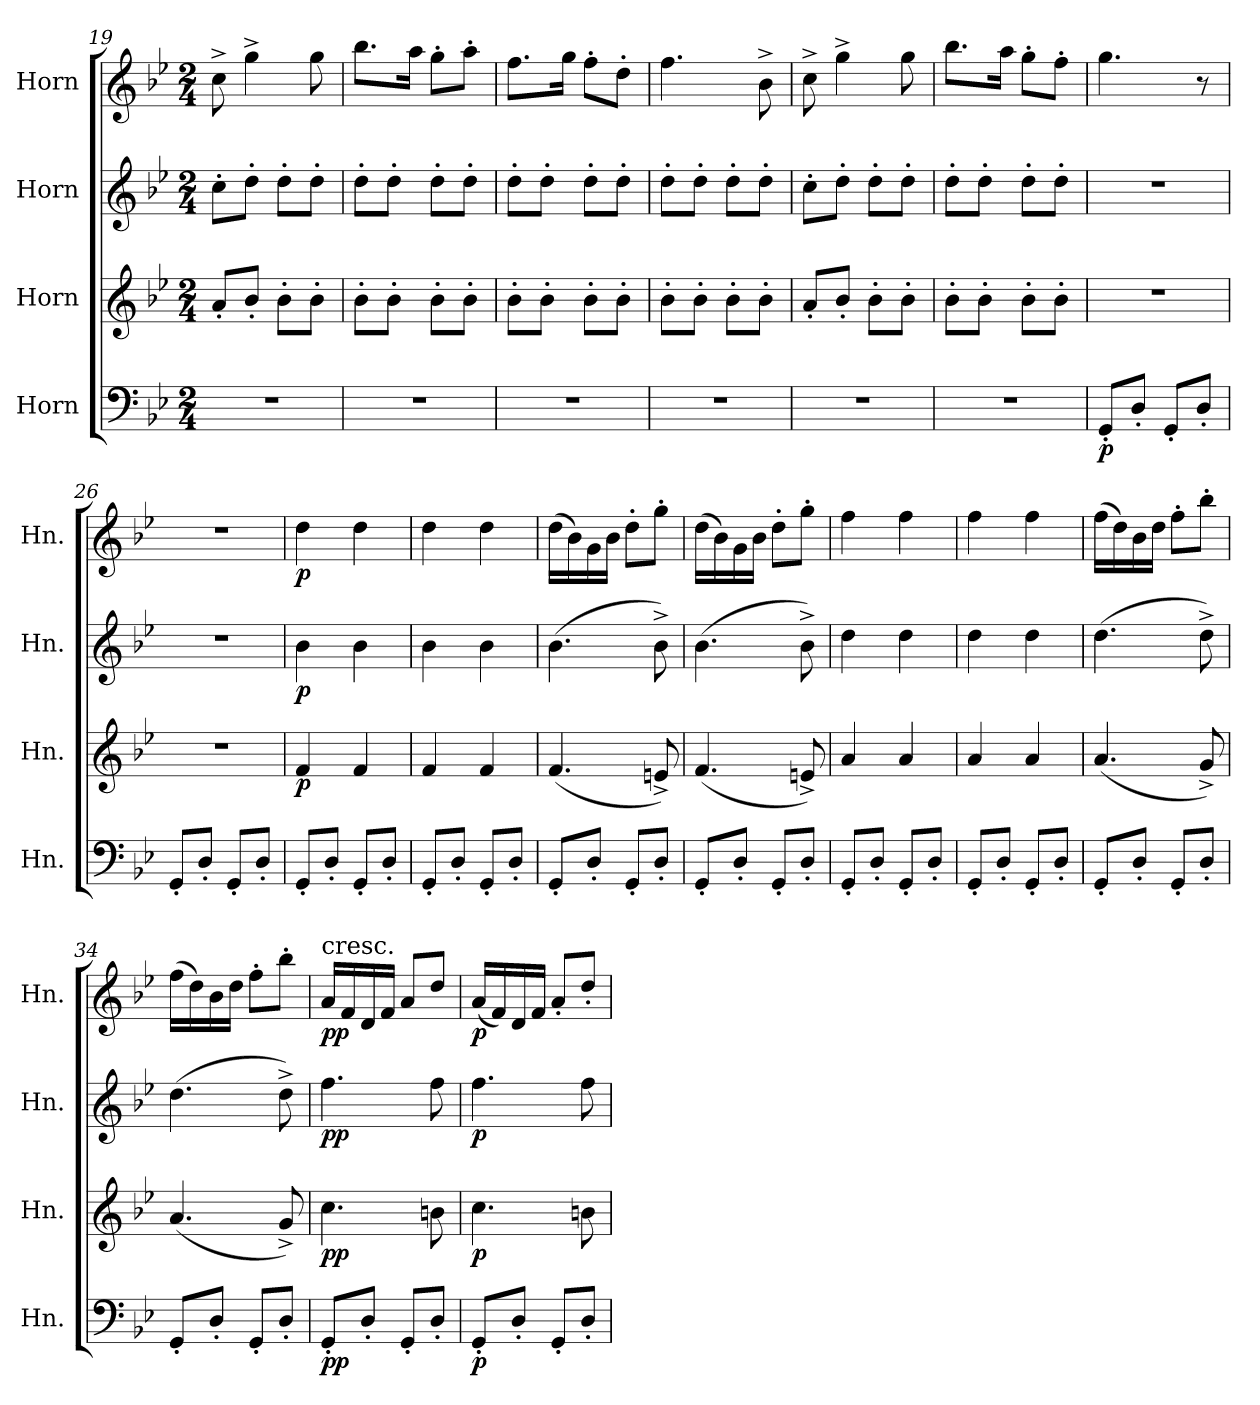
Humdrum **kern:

**kern	**dynam	**kern	**dynam	**kern	**dynam	**kern	**dynam
*part4	*part4	*part3	*part3	*part2	*part2	*part1	*part1
*staff4	*staff4	*staff3	*staff3	*staff2	*staff2	*staff1	*staff1
*I"Horn	*	*I"Horn	*	*I"Horn	*	*I"Horn	*
*I'Hn.	*	*I'Hn.	*	*I'Hn.	*	*I'Hn.	*
*clefF4	*	*clefG2	*	*clefG2	*	*clefG2	*
*ITrd4c7	*	*ITrd4c7	*	*ITrd4c7	*	*ITrd4c7	*
*k[b-e-a-]	*	*k[b-e-a-]	*	*k[b-e-a-]	*	*k[b-e-a-]	*
*E-:	*	*E-:	*	*E-:	*	*E-:	*
*M2/4	*	*M2/4	*	*M2/4	*	*M2/4	*
=19	=19	=19	=19	=19	=19	=19	=19
2r	.	8d'/L	.	8f'\L	.	8f^\	.
.	.	8e-'/J	.	8g'\J	.	4cc^\	.
.	.	8e-'\L	.	8g'\L	.	.	.
.	.	8e-'\J	.	8g'\J	.	8cc\	.
=20	=20	=20	=20	=20	=20	=20	=20
2r	.	8e-'\L	.	8g'\L	.	8.ee-\L	.
.	.	8e-'\J	.	8g'\J	.	.	.
.	.	.	.	.	.	16dd\Jk	.
.	.	8e-'\L	.	8g'\L	.	8cc'\L	.
.	.	8e-'\J	.	8g'\J	.	8dd'\J	.
=21	=21	=21	=21	=21	=21	=21	=21
2r	.	8e-'\L	.	8g'\L	.	8.b-\L	.
.	.	8e-'\J	.	8g'\J	.	.	.
.	.	.	.	.	.	16cc\Jk	.
.	.	8e-'\L	.	8g'\L	.	8b-'\L	.
.	.	8e-'\J	.	8g'\J	.	8g'\J	.
=22	=22	=22	=22	=22	=22	=22	=22
2r	.	8e-'\L	.	8g'\L	.	4.b-\	.
.	.	8e-'\J	.	8g'\J	.	.	.
.	.	8e-'\L	.	8g'\L	.	.	.
.	.	8e-'\J	.	8g'\J	.	8e-^\	.
=23	=23	=23	=23	=23	=23	=23	=23
2r	.	8d'/L	.	8f'\L	.	8f^\	.
.	.	8e-'/J	.	8g'\J	.	4cc^\	.
.	.	8e-'\L	.	8g'\L	.	.	.
.	.	8e-'\J	.	8g'\J	.	8cc\	.
=24	=24	=24	=24	=24	=24	=24	=24
2r	.	8e-'\L	.	8g'\L	.	8.ee-\L	.
.	.	8e-'\J	.	8g'\J	.	.	.
.	.	.	.	.	.	16dd\Jk	.
.	.	8e-'\L	.	8g'\L	.	8cc'\L	.
.	.	8e-'\J	.	8g'\J	.	8b-'\J	.
!!LO:LB:g=z
=25	=25	=25	=25	=25	=25	=25	=25
!	!LO:DY:b	!	!	!	!	!	!
8CC'/L	p	2r	.	2r	.	4.cc\	.
8GG'/J	.	.	.	.	.	.	.
8CC'/L	.	.	.	.	.	.	.
8GG'/J	.	.	.	.	.	8r	.
=26	=26	=26	=26	=26	=26	=26	=26
8CC'/L	.	2r	.	2r	.	2r	.
8GG'/J	.	.	.	.	.	.	.
8CC'/L	.	.	.	.	.	.	.
8GG'/J	.	.	.	.	.	.	.
=27	=27	=27	=27	=27	=27	=27	=27
!	!	!	!LO:DY:b	!	!LO:DY:b	!	!LO:DY:b
8CC'/L	.	4B-/	p	4e-\	p	4g\	p
8GG'/J	.	.	.	.	.	.	.
8CC'/L	.	4B-/	.	4e-\	.	4g\	.
8GG'/J	.	.	.	.	.	.	.
=28	=28	=28	=28	=28	=28	=28	=28
8CC'/L	.	4B-/	.	4e-\	.	4g\	.
8GG'/J	.	.	.	.	.	.	.
8CC'/L	.	4B-/	.	4e-\	.	4g\	.
8GG'/J	.	.	.	.	.	.	.
=29	=29	=29	=29	=29	=29	=29	=29
8CC'/L	.	(4.B-/	.	(4.e-\	.	(16g\LL	.
.	.	.	.	.	.	16e-\)	.
8GG'/J	.	.	.	.	.	16c\	.
.	.	.	.	.	.	16e-\JJ	.
8CC'/L	.	.	.	.	.	8g'\L	.
8GG'/J	.	8An^/)	.	8e-^\)	.	8cc'\J	.
=30	=30	=30	=30	=30	=30	=30	=30
8CC'/L	.	(4.B-/	.	(4.e-\	.	(16g\LL	.
.	.	.	.	.	.	16e-\)	.
8GG'/J	.	.	.	.	.	16c\	.
.	.	.	.	.	.	16e-\JJ	.
8CC'/L	.	.	.	.	.	8g'\L	.
8GG'/J	.	8An^/)	.	8e-^\)	.	8cc'\J	.
=31	=31	=31	=31	=31	=31	=31	=31
8CC'/L	.	4d/	.	4g\	.	4b-\	.
8GG'/J	.	.	.	.	.	.	.
8CC'/L	.	4d/	.	4g\	.	4b-\	.
8GG'/J	.	.	.	.	.	.	.
=32	=32	=32	=32	=32	=32	=32	=32
8CC'/L	.	4d/	.	4g\	.	4b-\	.
8GG'/J	.	.	.	.	.	.	.
8CC'/L	.	4d/	.	4g\	.	4b-\	.
8GG'/J	.	.	.	.	.	.	.
!!LO:LB:g=z
=33	=33	=33	=33	=33	=33	=33	=33
8CC'/L	.	(4.d/	.	(4.g\	.	(16b-\LL	.
.	.	.	.	.	.	16g\)	.
8GG'/J	.	.	.	.	.	16e-\	.
.	.	.	.	.	.	16g\JJ	.
8CC'/L	.	.	.	.	.	8b-'\L	.
8GG'/J	.	8c^/)	.	8g^\)	.	8ee-'\J	.
=34	=34	=34	=34	=34	=34	=34	=34
8CC'/L	.	(4.d/	.	(4.g\	.	(16b-\LL	.
.	.	.	.	.	.	16g\)	.
8GG'/J	.	.	.	.	.	16e-\	.
.	.	.	.	.	.	16g\JJ	.
8CC'/L	.	.	.	.	.	8b-'\L	.
8GG'/J	.	8c^/)	.	8g^\)	.	8ee-'\J	.
=35	=35	=35	=35	=35	=35	=35	=35
!	!	!	!	!	!	!LO:TX:a:t=cresc.	!
!	!LO:DY:b	!	!LO:DY:b	!	!LO:DY:b	!	!LO:DY:b
8CC'/L	pp	4.f\	pp	4.b-\	pp	16d/LL	pp
.	.	.	.	.	.	16B-/	.
8GG'/J	.	.	.	.	.	16G/	.
.	.	.	.	.	.	16B-/JJ	.
8CC'/L	.	.	.	.	.	8d/L	.
8GG'/J	.	8en\	.	8b-\	.	8g/J	.
=36	=36	=36	=36	=36	=36	=36	=36
!	!LO:DY:b	!	!LO:DY:b	!	!LO:DY:b	!	!LO:DY:b
8CC'/L	p	4.f\	p	4.b-\	p	(16d/LL	p
.	.	.	.	.	.	16B-/)	.
8GG'/J	.	.	.	.	.	16G/	.
.	.	.	.	.	.	16B-/JJ	.
8CC'/L	.	.	.	.	.	8d'/L	.
8GG'/J	.	8en\	.	8b-\	.	8g'/J	.
=	=	=	=	=	=	=	=
*-	*-	*-	*-	*-	*-	*-	*-
